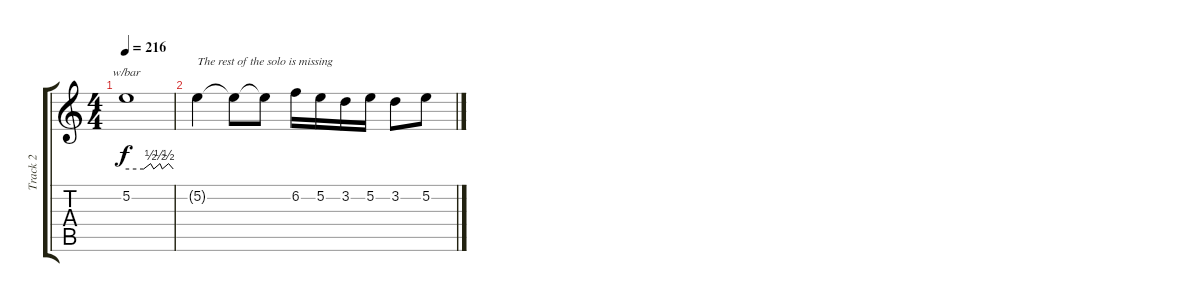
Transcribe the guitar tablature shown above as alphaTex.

\track ("Track 2" "Track 2") {instrument distortionguitar}
\staff {score tabs}
\tuning (E4 B3 G3 D3 A2 D2) {hide}
\ts (4 4)
\tempo 216
\clef g2
\ks c
5.2.1{tbe (custom default 0 0 22 0 31 2 35 0 43 2 46 0 54 2 60 0) dy f} |
5.2{t}.4{txt "The rest of the solo is missing"} 5.2{t}.8 5.2{t}.8 6.2.16 5.2.16 3.2.16 5.2.16 3.2.8 5.2.8
